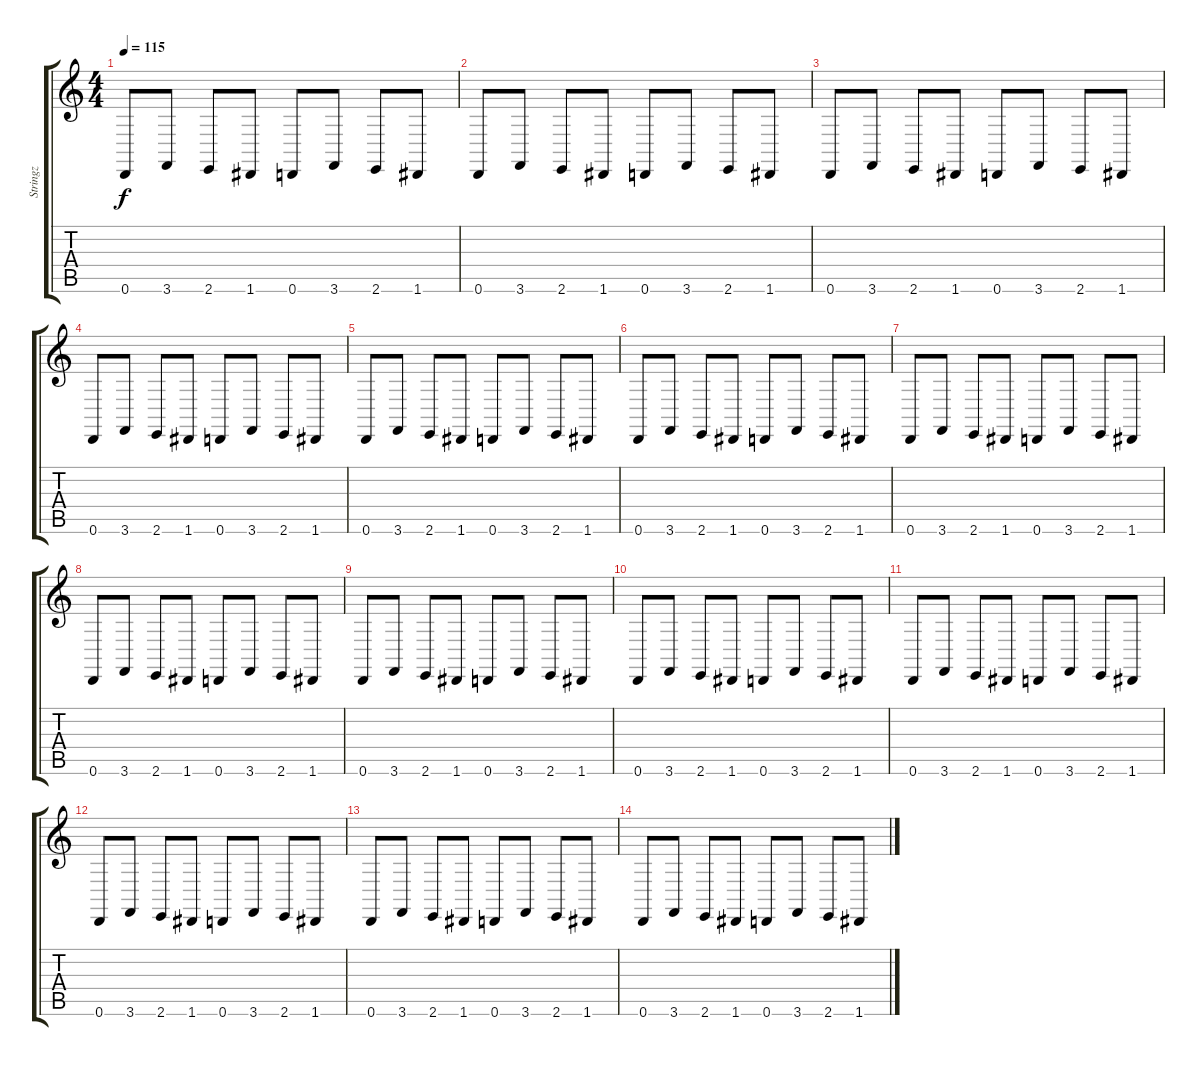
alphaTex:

\track ("Stringz" "Stringz") {instrument pizzicatostrings}
\staff {score tabs}
\tuning (D4 A3 F3 C3 G2 D2) {hide}
\ts (4 4)
\tempo 115
\clef g2
\ks c
0.6.8{dy f} 3.6.8 2.6.8 1.6.8 0.6.8 3.6.8 2.6.8 1.6.8 |
0.6.8 3.6.8 2.6.8 1.6.8 0.6.8 3.6.8 2.6.8 1.6.8 |
0.6.8 3.6.8 2.6.8 1.6.8 0.6.8 3.6.8 2.6.8 1.6.8 |
0.6.8 3.6.8 2.6.8 1.6.8 0.6.8 3.6.8 2.6.8 1.6.8 |
0.6.8 3.6.8 2.6.8 1.6.8 0.6.8 3.6.8 2.6.8 1.6.8 |
0.6.8 3.6.8 2.6.8 1.6.8 0.6.8 3.6.8 2.6.8 1.6.8 |
0.6.8 3.6.8 2.6.8 1.6.8 0.6.8 3.6.8 2.6.8 1.6.8 |
0.6.8 3.6.8 2.6.8 1.6.8 0.6.8 3.6.8 2.6.8 1.6.8 |
0.6.8 3.6.8 2.6.8 1.6.8 0.6.8 3.6.8 2.6.8 1.6.8 |
0.6.8 3.6.8 2.6.8 1.6.8 0.6.8 3.6.8 2.6.8 1.6.8 |
0.6.8 3.6.8 2.6.8 1.6.8 0.6.8 3.6.8 2.6.8 1.6.8 |
0.6.8 3.6.8 2.6.8 1.6.8 0.6.8 3.6.8 2.6.8 1.6.8 |
0.6.8 3.6.8 2.6.8 1.6.8 0.6.8 3.6.8 2.6.8 1.6.8 |
0.6.8 3.6.8 2.6.8 1.6.8 0.6.8 3.6.8 2.6.8 1.6.8
